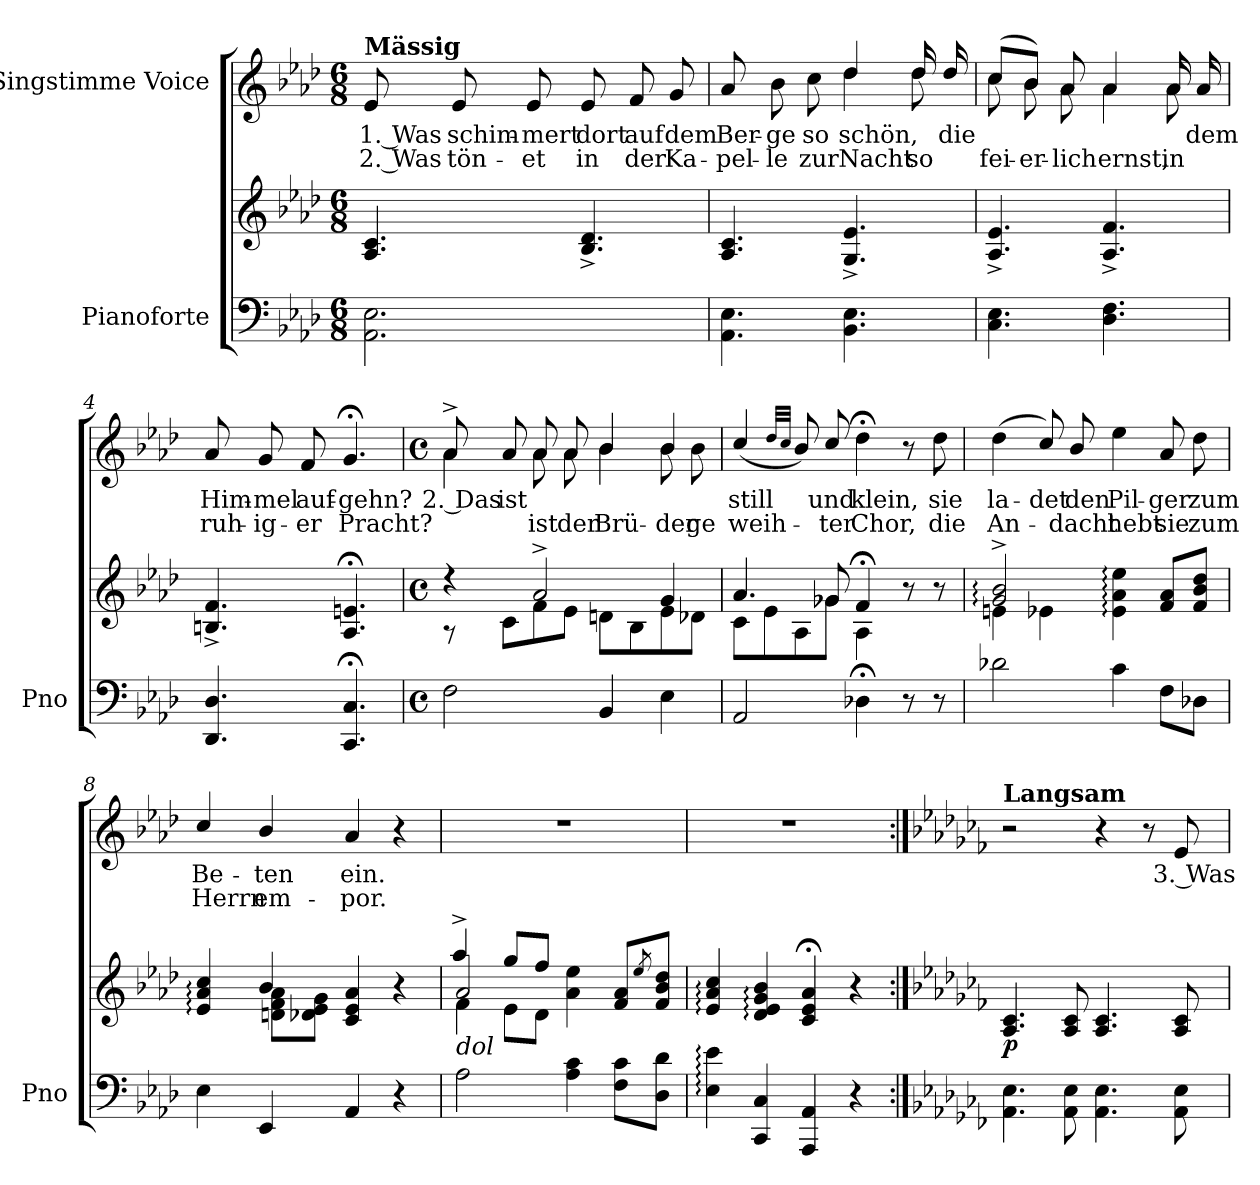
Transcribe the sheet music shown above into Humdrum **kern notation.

**kern	**kern	**dynam	**kern	**text	**text
*part2	*part2	*part2	*part1	*part1	*part1
*staff3	*staff2	*staff2/3	*staff1	*staff1	*staff1
*I"Pianoforte	*	*	*I"Singstimme Voice	*	*
*I'Pno	*	*	*	*	*
*clefF4	*clefG2	*	*clefG2	*	*
*k[b-e-a-d-]	*k[b-e-a-d-]	*	*k[b-e-a-d-]	*	*
*M6/8	*M6/8	*	*M6/8	*	*
=1	=1	=1	=1	=1	=1
!	!	!	!LO:TX:a:B:t=Mässig	!	!
!	!	!	!	!LO:LY:b	!LO:LY:b
2.AA-\ 2.E-\	4.A-/ 4.c/	.	8e-/	1. Was	2. Was
!	!	!	!	!LO:LY:b	!LO:LY:b
.	.	.	8e-/	schim-	tön-
!	!	!	!	!LO:LY:b	!LO:LY:b
.	.	.	8e-/	-mert	-et
!	!	!	!	!LO:LY:b	!LO:LY:b
.	4.B-/^ 4.d-/^	.	8e-/	dort	in
!	!	!	!	!LO:LY:b	!LO:LY:b
.	.	.	8f/	auf	der
!	!	!	!	!LO:LY:b	!LO:LY:b
.	.	.	8g/	dem	Ka-
=2	=2	=2	=2	=2	=2
!	!	!	!	!LO:LY:b	!LO:LY:b
*	*	*	*^	*	*
4.AA-\ 4.E-\	4.A-/ 4.c/	.	8a-/	4.ryy	Ber-	-pel-
!	!	!	!	!	!LO:LY:b	!LO:LY:b
.	.	.	8b-\	.	-ge	-le
!	!	!	!	!	!LO:LY:b	!LO:LY:b
.	.	.	8cc\	.	so	zur
!	!	!	!	!	!LO:LY:b	!LO:LY:b
4.BB-\ 4.E-\	4.G/^ 4.e-/^	.	4dd-/	4dd-\	schön,	Nacht
!	!	!	!	!	!LO:LY:b	!
!	!	!	!	!	!	!LO:LY:b
.	.	.	16dd-/	8dd-\	.	so
!	!	!	!	!	!LO:LY:b	!
.	.	.	16dd-/	.	die	.
=3	=3	=3	=3	=3	=3	=3
!	!	!	!	!	!LO:LY:b	!
!	!	!	!	!	!	!LO:LY:b
4.C\ 4.E-\	4.A-/^ 4.e-/^	.	(8cc/L	8cc\	.	fei-
!	!	!	!	!	!	!LO:LY:b
.	.	.	8b-/J)	8b-\	.	-er-
!	!	!	!	!	!LO:LY:b	!
!	!	!	!	!	!	!LO:LY:b
.	.	.	8a-/	8a-\	.	-lich
!	!	!	!	!	!LO:LY:b	!
!	!	!	!	!	!	!LO:LY:b
4.D-\ 4.F\	4.A-/^ 4.f/^	.	4a-/	4a-\	.	ernst,
!	!	!	!	!	!LO:LY:b	!
!	!	!	!	!	!	!LO:LY:b
.	.	.	16a-/	8a-\	.	in
!	!	!	!	!	!LO:LY:b	!
.	.	.	16a-/	.	dem	.
*	*	*	*v	*v	*	*
=4	=4	=4	=4	=4	=4
!	!	!	!	!LO:LY:b	!LO:LY:b
4.DD-/ 4.D-/	4.Bn/^ 4.f/^	.	8a-/	Him-	ruh-
!	!	!	!	!LO:LY:b	!LO:LY:b
.	.	.	8g/	-mel	-ig-
!	!	!	!	!LO:LY:b	!LO:LY:b
.	.	.	8f/	auf-	-er
!	!	!	!	!LO:LY:b	!LO:LY:b
4.CC/;< 4.C/;<	4.A-/;< 4.en/;<	.	4.g;</	-gehn?	Pracht?
!!LO:LB:g=z
=5	=5	=5	=5	=5	=5
*M4/4	*M4/4	*	*M4/4	*	*
*met(c)	*met(c)	*	*met(c)	*	*
*	*^	*	*	*	*
!	!	!	!	!LO:TX:a:B:t=Etwas langsamer	!	!
!	!	!	!	!	!LO:LY:b	!
*	*	*	*	*^	*	*
!	!	!	!	!	!	!LO:LY:b	!
2F\	4r	8r	.	8a-^/	4a-\	2. Das	.
!	!	!	!	!	!	!LO:LY:b	!
.	.	8c\L	.	8a-/	.	ist	.
!	!	!	!	!	!	!LO:LY:b	!
!	!	!	!	!	!	!	!LO:LY:b
.	2a-^/	8f\	.	8a-/	8a-\	.	ist
!	!	!	!	!	!	!LO:LY:b	!
!	!	!	!	!	!	!	!LO:LY:b
.	.	8e-\J	.	8a-/	8a-\	.	der
!	!	!	!	!	!	!LO:LY:b	!
!	!	!	!	!	!	!	!LO:LY:b
4BB-/	.	8dn\L	.	4b-/	4b-\	.	Brü-
.	.	8B-\	.	.	.	.	.
!	!	!	!	!	!	!LO:LY:b	!
!	!	!	!	!	!	!	!LO:LY:b
4E-\	4g/	8e-\	.	4b-/	8b-\	.	-der
!	!	!	!	!	!	!	!LO:LY:b
.	.	8d-X\J	.	.	8b-\	.	ge -
=6	=6	=6	=6	=6	=6	=6	=6
!	!	!	!	!	!	!LO:LY:b	!LO:LY:b
*	*	*	*	*v	*v	*	*
2AA-/	4.a-/	8c\L	.	(4cc/	still	weih-
.	.	8e-\	.	.	.	.
.	.	.	.	32qdd-/LLL	.	.
.	.	.	.	32qcc/JJJ	.	.
.	.	8A-\	.	8b-/)	.	.
!	!	!	!	!	!LO:LY:b	!LO:LY:b
.	8g-X/	8g-\J	.	8cc/	und	-ter
!	!	!	!	!	!LO:LY:b	!LO:LY:b
4D-X;<\	4f;</	4A-\	.	4dd-;<\	klein,	Chor,
8r	8r	4ryy	.	8r	.	.
!	!	!	!	!	!LO:LY:b	!LO:LY:b
8r	8r	.	.	8dd-\	sie	die
=7	=7	=7	=7	=7	=7	=7
!	!	!	!	!	!LO:LY:b	!LO:LY:b
2d-X\	2g/::^ 2b-/::^	4en\	.	(<4dd-\	la-	An-
!	!	!	!	!	!LO:LY:b	!
.	.	4e-X\	.	8cc/)	-det	.
!	!	!	!	!	!LO:LY:b	!LO:LY:b
.	.	.	.	8b-/	den	-dacht
!	!	!	!	!	!LO:LY:b	!LO:LY:b
4c\	4e-\:: 4a-\:: 4ee-\::	2ryy	.	4ee-\	Pil-	hebt
!	!	!	!	!	!LO:LY:b	!LO:LY:b
8F\L	8f/ 8a-/L	.	.	8a-/	-ger	sie
!	!	!	!	!	!LO:LY:b	!LO:LY:b
8D-X\J	8f/ 8b-/ 8dd-/J	.	.	8dd-\	zum	zum
=8	=8	=8	=8	=8	=8	=8
!	!	!	!	!	!LO:LY:b	!LO:LY:b
4E-\	4e-/:: 4a-/:: 4cc/::	4ryy	.	4cc/	Be-	Herrn
!	!	!	!	!	!LO:LY:b	!LO:LY:b
4EE-/	4b-/	8dn\ 8f\ 8a-\L	.	4b-/	-ten	em-
.	.	8d-X\ 8e-\ 8g\J	.	.	.	.
!	!	!	!	!	!LO:LY:b	!LO:LY:b
4AA-/	4c/ 4e-/ 4a-/	4ryy	.	4a-/	ein.	-por.
4r	4r	4ryy	.	4r	.	.
=9	=9	=9	=9	=9	=9	=9
*	*	*^	*	*	*	*
!	!LO:TX:b:i:t=dol	!	!	!	!	!	!
2A-\	2a-/	4f\	4aa-^/	.	1r	.	.
.	.	8e-\L	8gg/L	.	.	.	.
.	.	8d-\J	8ff/J	.	.	.	.
4A-\ 4c\	4a-\ 4ee-\	2ryy	2ryy	.	.	.	.
8F\ 8c\L	8f/ 8a-/L	.	.	.	.	.	.
.	8qee-/	.	.	.	.	.	.
8D-\ 8d-\J	8f/ 8b-/ 8dd-/J	.	.	.	.	.	.
*	*v	*v	*v	*	*	*	*
!!LO:LB:g=z
=10	=10	=10	=10	=10	=10
4E-\: 4e-\:	4e-/:: 4a-/:: 4cc/::	.	1r	.	.
4CC/ 4C/	4d-/:: 4e-/:: 4g/:: 4b-/::	.	.	.	.
4AAA-/ 4AA-/	4c/;< 4e-/;< 4a-/;<	.	.	.	.
4r	4r	.	.	.	.
=11:|!	=11:|!	=11:|!	=11:|!	=11:|!	=11:|!
*k[b-e-a-d-g-c-f-]	*k[b-e-a-d-g-c-f-]	*	*k[b-e-a-d-g-c-f-]	*	*
!	!	!	!LO:TX:a:B:t=Langsam	!	!
!	!	!LO:DY:b	!	!	!
4.AA-\ 4.E-\	4.A-/ 4.c-/	p	2r	.	.
8AA-\ 8E-\	8A-/ 8c-/	.	.	.	.
4.AA-\ 4.E-\	4.A-/ 4.c-/	.	4r	.	.
.	.	.	8r	.	.
!	!	!	!	!LO:LY:b	!
8AA-\ 8E-\	8A-/ 8c-/	.	8e-/	3. Was	.
=	=	=	=	=	=
*-	*-	*-	*-	*-	*-
